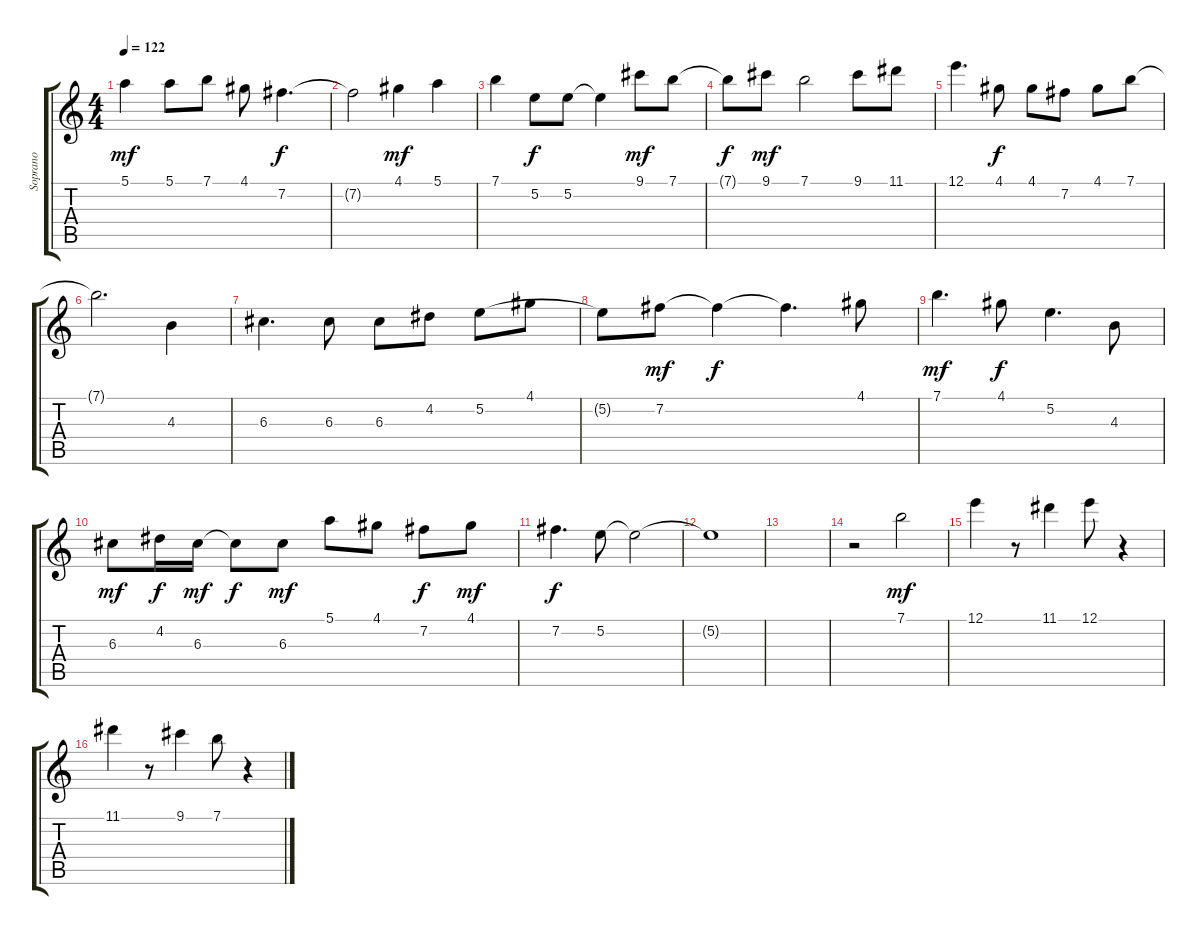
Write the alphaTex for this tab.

\track ("Soprano" "Soprano") {instrument electricguitarjazz}
\staff {score tabs}
\tuning (E4 B3 G3 D3 A2 E2) {hide}
\ts (4 4)
\tempo 122
\clef g2
\ks c
5.1.4{dy mf} 5.1.8 7.1.8 4.1.8 7.2.4{d dy f} |
7.2{t}.2 4.1.4{dy mf} 5.1.4 |
7.1.4 5.2.8{dy f} 5.2.8 5.2{t}.4 9.1.8{dy mf} 7.1.8 |
7.1{t}.8{dy f} 9.1.8{dy mf} 7.1.2 9.1.8 11.1.8 |
12.1.4{d} 4.1.8{dy f} 4.1.8 7.2.8 4.1.8 7.1.8 |
7.1{t}.2{d} 4.3.4 |
6.3.4{d} 6.3.8 6.3.8 4.2.8 5.2.8 4.1.8 |
5.2{t}.8 7.2.8{dy mf} 7.2{t}.4{dy f} 7.2{t}.4{d} 4.1.8 |
7.1.4{d dy mf} 4.1.8{dy f} 5.2.4{d} 4.3.8 |
6.3.8{dy mf} 4.2.16{dy f} 6.3.16{dy mf} 6.3{t}.8{dy f} 6.3.8{dy mf} 5.1.8 4.1.8 7.2.8{dy f} 4.1.8{dy mf} |
7.2.4{d dy f} 5.2.8 5.2{t}.2 |
5.2{t}.1 |
|
r.2 7.1.2{dy mf} |
12.1.4 r.8 11.1.4 12.1.8 r.4 |
11.1.4 r.8 9.1.4 7.1.8 r.4
